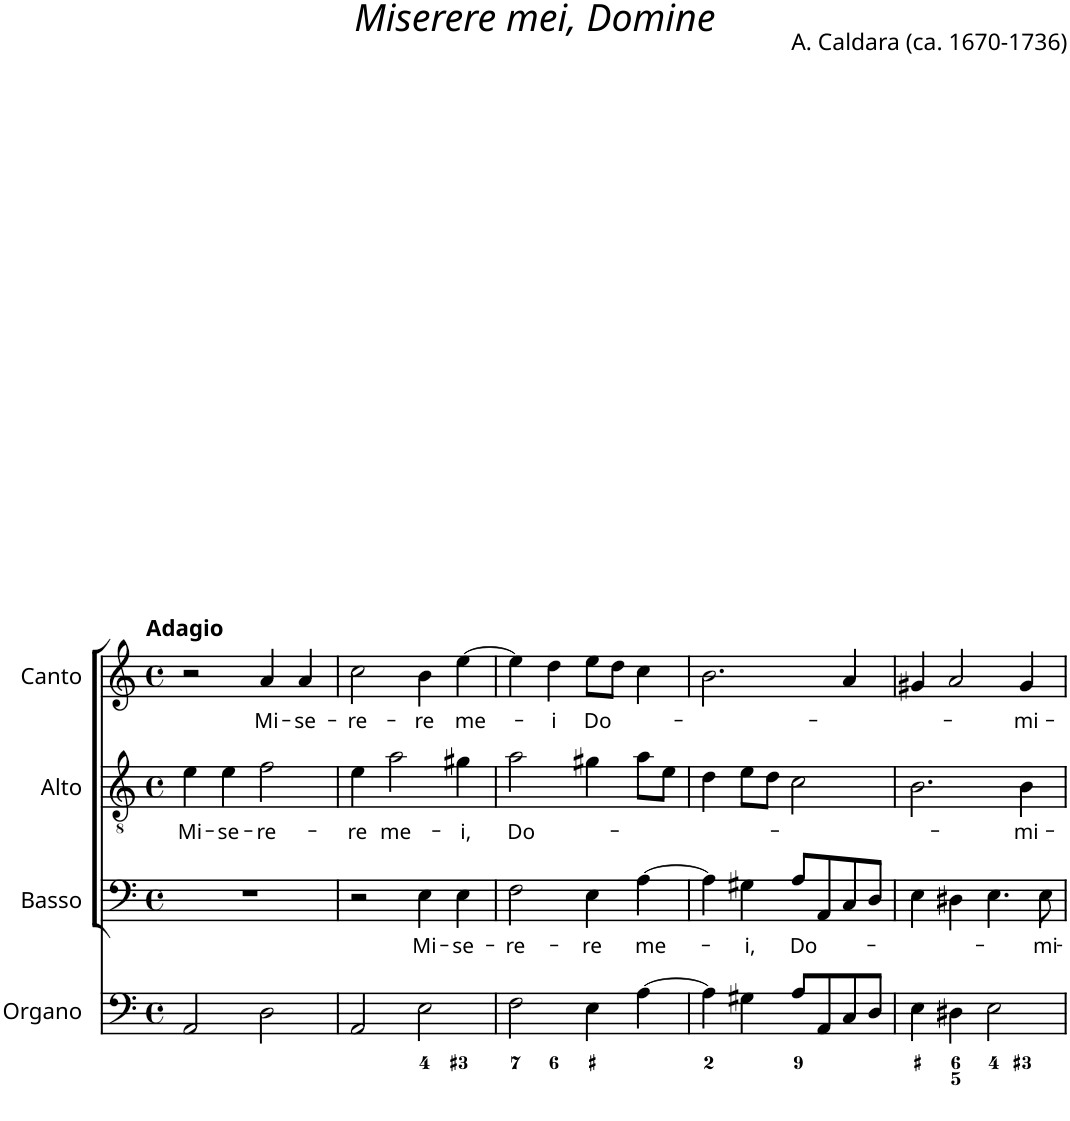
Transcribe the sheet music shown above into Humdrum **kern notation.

**kern	**kern	**text	**kern	**text	**kern	**text
*part4	*part3	*part3	*part2	*part2	*part1	*part1
*staff4	*staff3	*staff3	*staff2	*staff2	*staff1	*staff1
*I"Organo	*I"Basso	*	*I"Alto	*	*I"Canto	*
*clefF4	*clefF4	*	*clefGv2	*	*clefG2	*
*k[]	*k[]	*	*k[]	*	*k[]	*
*M4/4	*M4/4	*	*M4/4	*	*M4/4	*
*met(c)	*met(c)	*	*met(c)	*	*met(c)	*
=1	=1	=1	=1	=1	=1	=1
!	!	!	!	!	!LO:TX:a:B:t=Adagio	!
!	!	!	!	!LO:LY:b	!	!
2AA/	1r	.	4e\	Mi-	2r	.
!	!	!	!	!LO:LY:b	!	!
.	.	.	4e\	-se-	.	.
!	!	!	!	!LO:LY:b	!	!LO:LY:b
2D\	.	.	2f\	-re-	4a/	Mi-
!	!	!	!	!	!	!LO:LY:b
.	.	.	.	.	4a/	-se-
=2	=2	=2	=2	=2	=2	=2
!	!	!	!	!LO:LY:b	!	!LO:LY:b
2AA/	2r	.	4e\	-re	2cc\	-re-
!	!	!	!	!LO:LY:b	!	!
.	.	.	2a\	me-	.	.
!	!	!LO:LY:b	!	!	!	!LO:LY:b
2E\	4E\	Mi-	.	.	4b\	-re
!	!	!LO:LY:b	!	!LO:LY:b	!	!LO:LY:b
.	4E\	-se-	4g#X\	-i,	[4ee\	me-
=3	=3	=3	=3	=3	=3	=3
!	!	!LO:LY:b	!	!LO:LY:b	!	!
2F\	2F\	-re-	2a\	Do-	4ee\]	.
!	!	!	!	!	!	!LO:LY:b
.	.	.	.	.	4dd\	-i
!	!	!LO:LY:b	!	!	!	!LO:LY:b
4E\	4E\	-re	4g#X\	.	8ee\L	Do-
.	.	.	.	.	8dd\J	.
!	!	!LO:LY:b	!	!	!	!
[4A\	[4A\	me-	8a\L	.	4cc\	.
.	.	.	8e\J	.	.	.
=4	=4	=4	=4	=4	=4	=4
4A\]	4A\]	.	4d\	.	2.b\	.
!	!	!LO:LY:b	!	!	!	!
4G#X\	4G#X\	-i,	8e\L	.	.	.
.	.	.	8d\J	.	.	.
!	!	!LO:LY:b	!	!	!	!
8A/L	8A/L	Do-	2c\	.	.	.
8AA/	8AA/	.	.	.	.	.
8C/	8C/	.	.	.	4a/	.
8D/J	8D/J	.	.	.	.	.
=5	=5	=5	=5	=5	=5	=5
4E\	4E\	.	2.B\	.	4g#X/	.
4D#X\	4D#X\	.	.	.	2a/	.
2E\	4.E\	.	.	.	.	.
!	!	!	!	!LO:LY:b	!	!LO:LY:b
.	.	.	4B\	-mi-	4g#/	-mi-
!	!	!LO:LY:b	!	!	!	!
.	8E\	-mi-	.	.	.	.
=	=	=	=	=	=	=
*-	*-	*-	*-	*-	*-	*-
